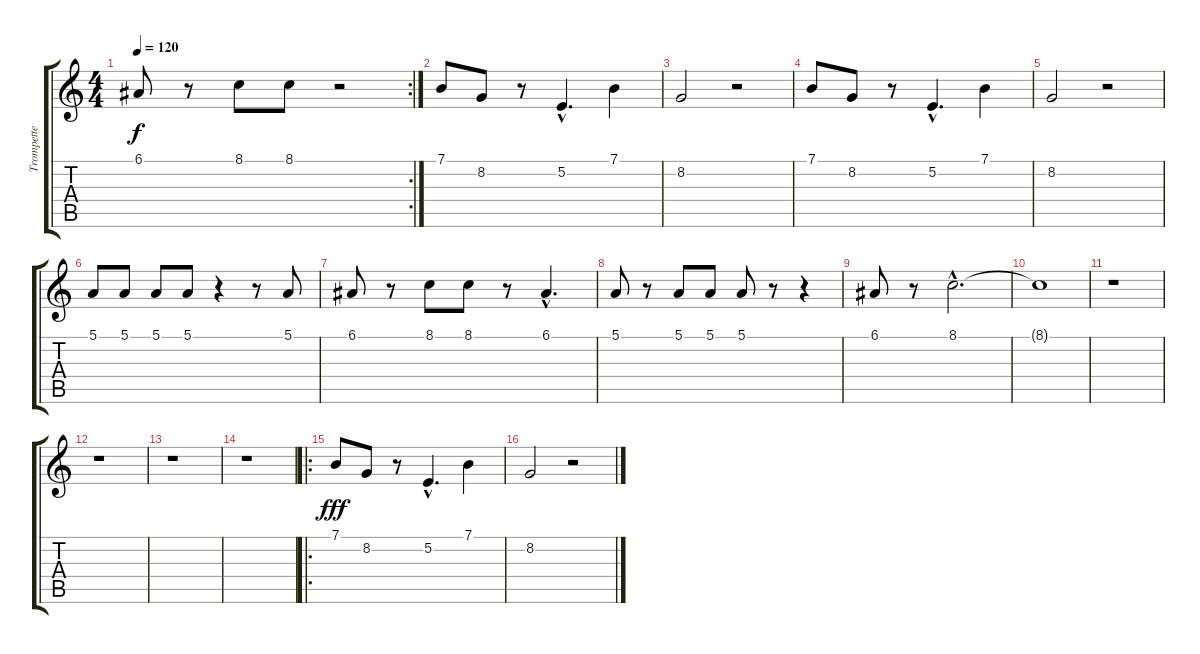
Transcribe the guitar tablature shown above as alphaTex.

\track ("Trompette" "Trompette") {instrument trumpet}
\staff {score tabs}
\tuning (E4 B3 G3 D3 A2 E2) {hide}
\rc 2
\ts (4 4)
\tempo 120
\clef g2
\ks c
6.1.8{dy f} r.8 8.1.8 8.1.8 r.2 |
7.1.8 8.2.8 r.8 5.2{hac}.4{d} 7.1.4 |
8.2.2 r.2 |
7.1.8 8.2.8 r.8 5.2{hac}.4{d} 7.1.4 |
8.2.2 r.2 |
5.1.8 5.1.8 5.1.8 5.1.8 r.4 r.8 5.1.8 |
6.1.8 r.8 8.1.8 8.1.8 r.8 6.1{hac}.4{d} |
5.1.8 r.8 5.1.8 5.1.8 5.1.8 r.8 r.4 |
6.1.8 r.8 8.1{hac}.2{d} |
8.1{t}.1 |
r.1 |
r.1 |
r.1 |
r.1 |
\ro
7.1.8{dy fff} 8.2.8 r.8 5.2{hac}.4{d} 7.1.4 |
8.2.2 r.2
